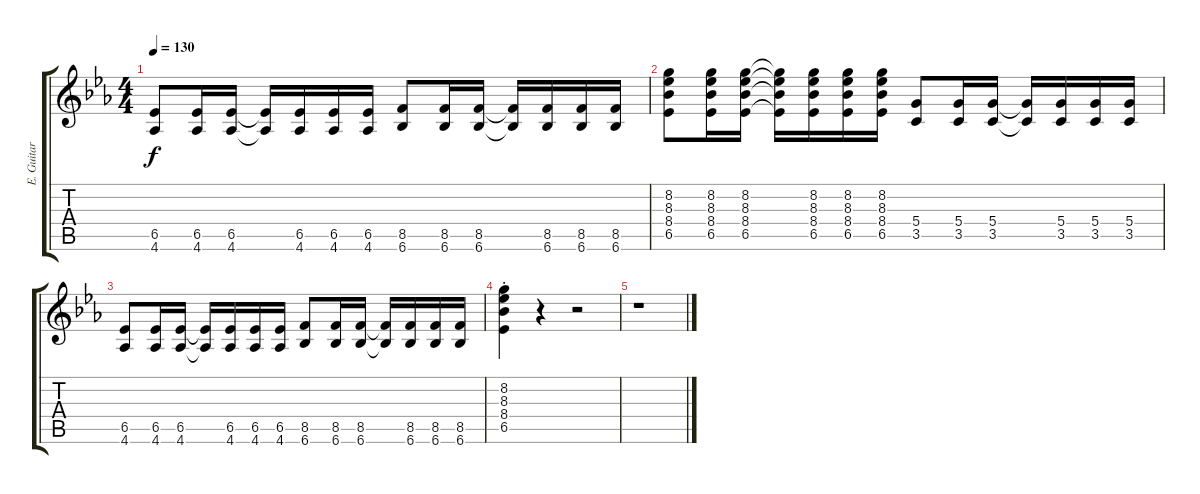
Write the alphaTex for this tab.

\track ("E. Guitar III" "E. Guitar ") {instrument overdrivenguitar}
\staff {score tabs}
\tuning (E4 B3 G3 D3 A2 E2) {hide}
\ts (4 4)
\tempo 130
\clef g2
\ks eb
(6.5 4.6).8{dy f} (6.5 4.6).16 (6.5 4.6).16 (6.5{t} 4.6{t}).16 (6.5 4.6).16 (6.5 4.6).16 (6.5 4.6).16 (8.5 6.6).8 (8.5 6.6).16 (8.5 6.6).16 (8.5{t} 6.6{t}).16 (8.5 6.6).16 (8.5 6.6).16 (8.5 6.6).16 |
(8.2 8.3 8.4 6.5).8 (8.2 8.3 8.4 6.5).16 (8.2 8.3 8.4 6.5).16 (8.2{t} 8.3{t} 8.4{t} 6.5{t}).16 (8.2 8.3 8.4 6.5).16 (8.2 8.3 8.4 6.5).16 (8.2 8.3 8.4 6.5).16 (5.4 3.5).8 (5.4 3.5).16 (5.4 3.5).16 (5.4{t} 3.5{t}).16 (5.4 3.5).16 (5.4 3.5).16 (5.4 3.5).16 |
(6.5 4.6).8 (6.5 4.6).16 (6.5 4.6).16 (6.5{t} 4.6{t}).16 (6.5 4.6).16 (6.5 4.6).16 (6.5 4.6).16 (8.5 6.6).8 (8.5 6.6).16 (8.5 6.6).16 (8.5{t} 6.6{t}).16 (8.5 6.6).16 (8.5 6.6).16 (8.5 6.6).16 |
(8.2{st} 8.3{st} 8.4{st} 6.5{st}).4 r.4 r.2 |
r.1
